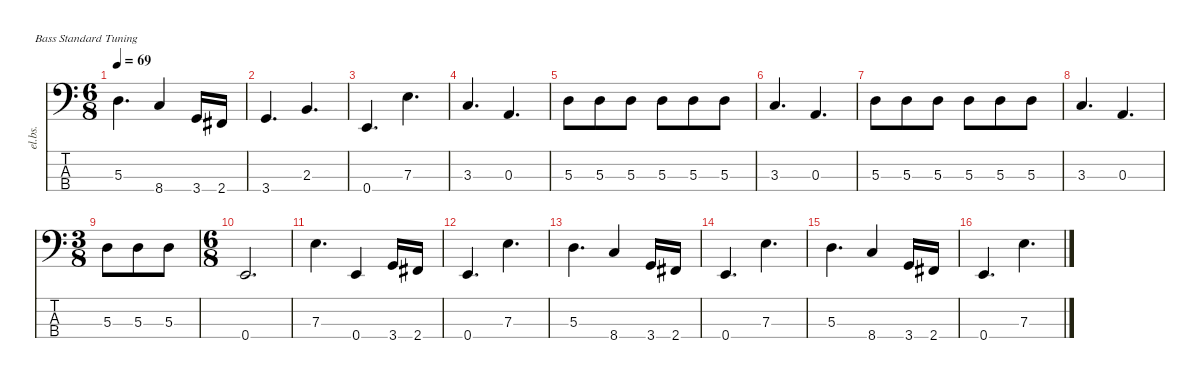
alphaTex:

\defaultSystemsLayout 4
\hideDynamics
\bracketExtendMode nobrackets
\track ("Bass" "el.bs.") {instrument electricbassfinger}
\staff {score tabs}
\tuning (G2 D2 A1 E1)
\ts (6 8)
\tempo 69
\clef f4
\ks c
5.3.4{d dy f} 8.4.4 3.4.16 2.4{acc #}.16 |
3.4.4{d} 2.3.4{d} |
0.4.4{d} 7.3.4{d} |
3.3.4{d} 0.3.4{d} |
5.3.8 5.3.8 5.3.8 5.3.8 5.3.8 5.3.8 |
3.3.4{d} 0.3.4{d} |
5.3.8 5.3.8 5.3.8 5.3.8 5.3.8 5.3.8 |
3.3.4{d} 0.3.4{d} |
\ts (3 8)
5.3.8 5.3.8 5.3.8 |
\ts (6 8)
0.4.2{d} |
7.3.4{d} 0.4.4 3.4.16 2.4{acc #}.16 |
0.4.4{d} 7.3.4{d} |
5.3.4{d} 8.4.4 3.4.16 2.4{acc #}.16 |
0.4.4{d} 7.3.4{d} |
5.3.4{d} 8.4.4 3.4.16 2.4{acc #}.16 |
0.4.4{d} 7.3.4{d}
